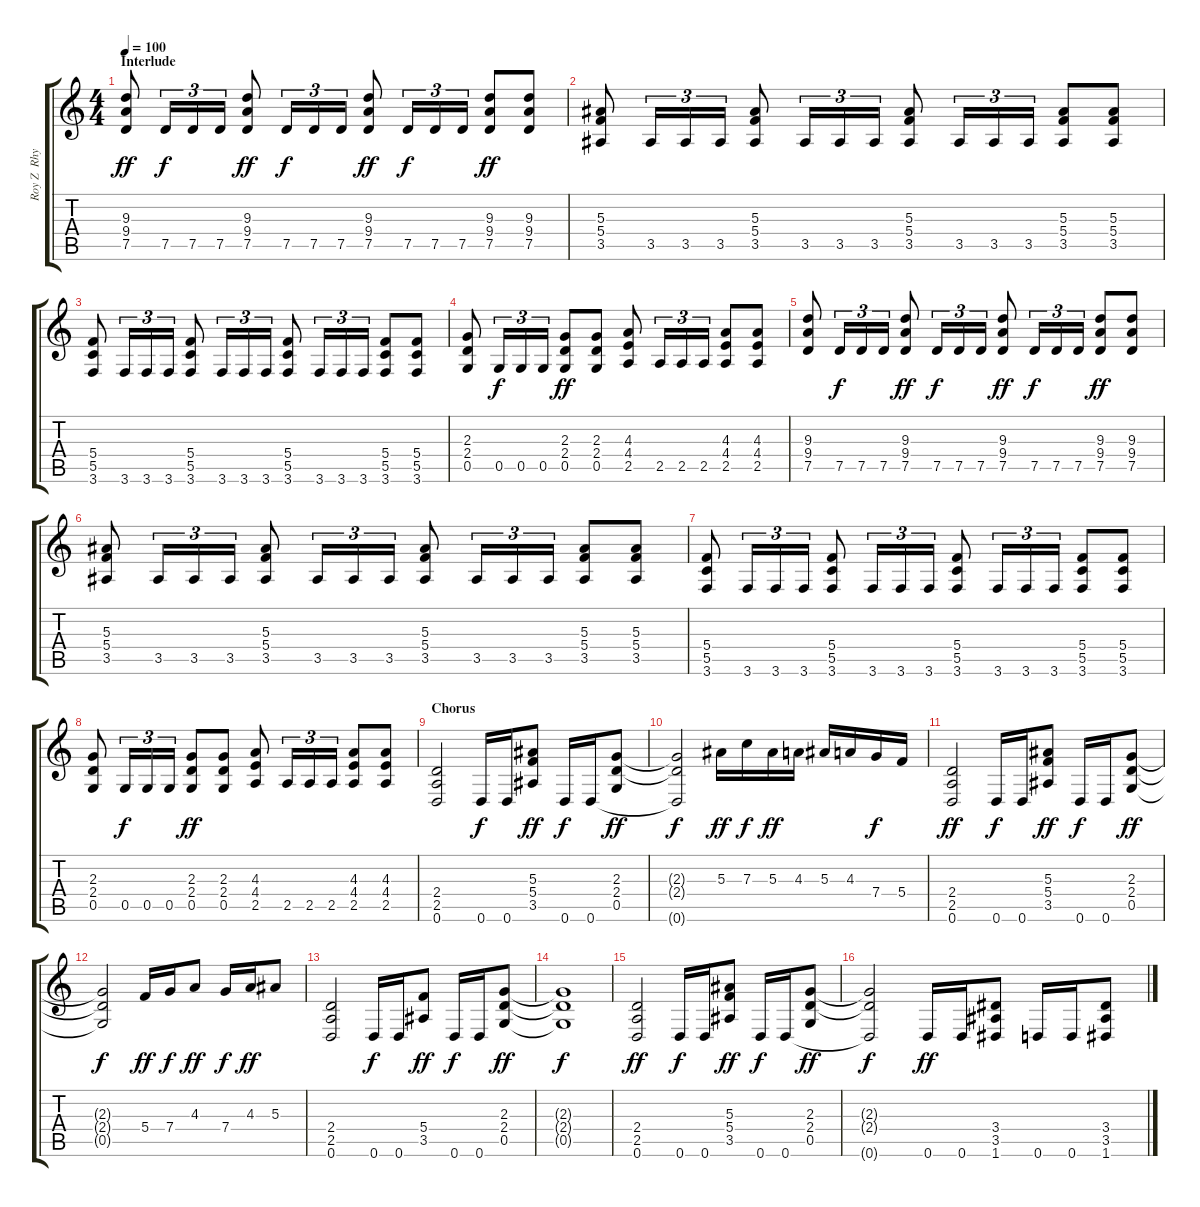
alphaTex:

\track ("Roy Z  Rhytm" "Roy Z  Rhy") {instrument distortionguitar}
\staff {score tabs}
\tuning (D4 A3 F3 C3 G2 D2) {hide}
\ts (4 4)
\section ("" "Interlude")
\tempo 100
\clef g2
\ks c
(9.3 9.4 7.5).8{dy ff} 7.5.16{tu (3 2) dy f} 7.5.16{tu (3 2)} 7.5.16{tu (3 2)} (9.3 9.4 7.5).8{dy ff} 7.5.16{tu (3 2) dy f} 7.5.16{tu (3 2)} 7.5.16{tu (3 2)} (9.3 9.4 7.5).8{dy ff} 7.5.16{tu (3 2) dy f} 7.5.16{tu (3 2)} 7.5.16{tu (3 2)} (9.3 9.4 7.5).8{dy ff} (9.3 9.4 7.5).8 |
(5.3 5.4 3.5).8 3.5.16{tu (3 2)} 3.5.16{tu (3 2)} 3.5.16{tu (3 2)} (5.3 5.4 3.5).8 3.5.16{tu (3 2)} 3.5.16{tu (3 2)} 3.5.16{tu (3 2)} (5.3 5.4 3.5).8 3.5.16{tu (3 2)} 3.5.16{tu (3 2)} 3.5.16{tu (3 2)} (5.3 5.4 3.5).8 (5.3 5.4 3.5).8 |
(5.4 5.5 3.6).8 3.6.16{tu (3 2)} 3.6.16{tu (3 2)} 3.6.16{tu (3 2)} (5.4 5.5 3.6).8 3.6.16{tu (3 2)} 3.6.16{tu (3 2)} 3.6.16{tu (3 2)} (5.4 5.5 3.6).8 3.6.16{tu (3 2)} 3.6.16{tu (3 2)} 3.6.16{tu (3 2)} (5.4 5.5 3.6).8 (5.4 5.5 3.6).8 |
(2.3 2.4 0.5).8 0.5.16{tu (3 2) dy f} 0.5.16{tu (3 2)} 0.5.16{tu (3 2)} (2.3 2.4 0.5).8{dy ff} (2.3 2.4 0.5).8 (4.3 4.4 2.5).8 2.5.16{tu (3 2)} 2.5.16{tu (3 2)} 2.5.16{tu (3 2)} (4.3 4.4 2.5).8 (4.3 4.4 2.5).8 |
(9.3 9.4 7.5).8 7.5.16{tu (3 2) dy f} 7.5.16{tu (3 2)} 7.5.16{tu (3 2)} (9.3 9.4 7.5).8{dy ff} 7.5.16{tu (3 2) dy f} 7.5.16{tu (3 2)} 7.5.16{tu (3 2)} (9.3 9.4 7.5).8{dy ff} 7.5.16{tu (3 2) dy f} 7.5.16{tu (3 2)} 7.5.16{tu (3 2)} (9.3 9.4 7.5).8{dy ff} (9.3 9.4 7.5).8 |
(5.3 5.4 3.5).8 3.5.16{tu (3 2)} 3.5.16{tu (3 2)} 3.5.16{tu (3 2)} (5.3 5.4 3.5).8 3.5.16{tu (3 2)} 3.5.16{tu (3 2)} 3.5.16{tu (3 2)} (5.3 5.4 3.5).8 3.5.16{tu (3 2)} 3.5.16{tu (3 2)} 3.5.16{tu (3 2)} (5.3 5.4 3.5).8 (5.3 5.4 3.5).8 |
(5.4 5.5 3.6).8 3.6.16{tu (3 2)} 3.6.16{tu (3 2)} 3.6.16{tu (3 2)} (5.4 5.5 3.6).8 3.6.16{tu (3 2)} 3.6.16{tu (3 2)} 3.6.16{tu (3 2)} (5.4 5.5 3.6).8 3.6.16{tu (3 2)} 3.6.16{tu (3 2)} 3.6.16{tu (3 2)} (5.4 5.5 3.6).8 (5.4 5.5 3.6).8 |
(2.3 2.4 0.5).8 0.5.16{tu (3 2) dy f} 0.5.16{tu (3 2)} 0.5.16{tu (3 2)} (2.3 2.4 0.5).8{dy ff} (2.3 2.4 0.5).8 (4.3 4.4 2.5).8 2.5.16{tu (3 2)} 2.5.16{tu (3 2)} 2.5.16{tu (3 2)} (4.3 4.4 2.5).8 (4.3 4.4 2.5).8 |
\section ("" "Chorus")
(2.4 2.5 0.6).2 0.6.16{dy f} 0.6.16 (5.3 5.4 3.5).8{dy ff} 0.6.16{dy f} 0.6.16 (2.3 2.4 0.5).8{dy ff} |
(2.3{t} 2.4{t} 0.6{t}).2{dy f} 5.3.16{dy ff} 7.3.16{dy f} 5.3.16{dy ff} 4.3.16 5.3.16 4.3.16 7.4.16{dy f} 5.4.16 |
(2.4 2.5 0.6).2{dy ff} 0.6.16{dy f} 0.6.16 (5.3 5.4 3.5).8{dy ff} 0.6.16{dy f} 0.6.16 (2.3 2.4 0.5).8{dy ff} |
(2.3{t} 2.4{t} 0.5{t}).2{dy f} 5.4.16{dy ff} 7.4.16{dy f} 4.3.8{dy ff} 7.4.16{dy f} 4.3.16{dy ff} 5.3.8 |
(2.4 2.5 0.6).2 0.6.16{dy f} 0.6.16 (5.4 3.5).8{dy ff} 0.6.16{dy f} 0.6.16 (2.3 2.4 0.5).8{dy ff} |
(2.3{t} 2.4{t} 0.5{t}).1{dy f} |
(2.4 2.5 0.6).2{dy ff} 0.6.16{dy f} 0.6.16 (5.3 5.4 3.5).8{dy ff} 0.6.16{dy f} 0.6.16 (2.3 2.4 0.5).8{dy ff} |
(2.3{t} 2.4{t} 0.6{t}).2{dy f} 0.6.16{dy ff} 0.6.16 (3.4 3.5 1.6).8 0.6.16 0.6.16 (3.4 3.5 1.6).8
